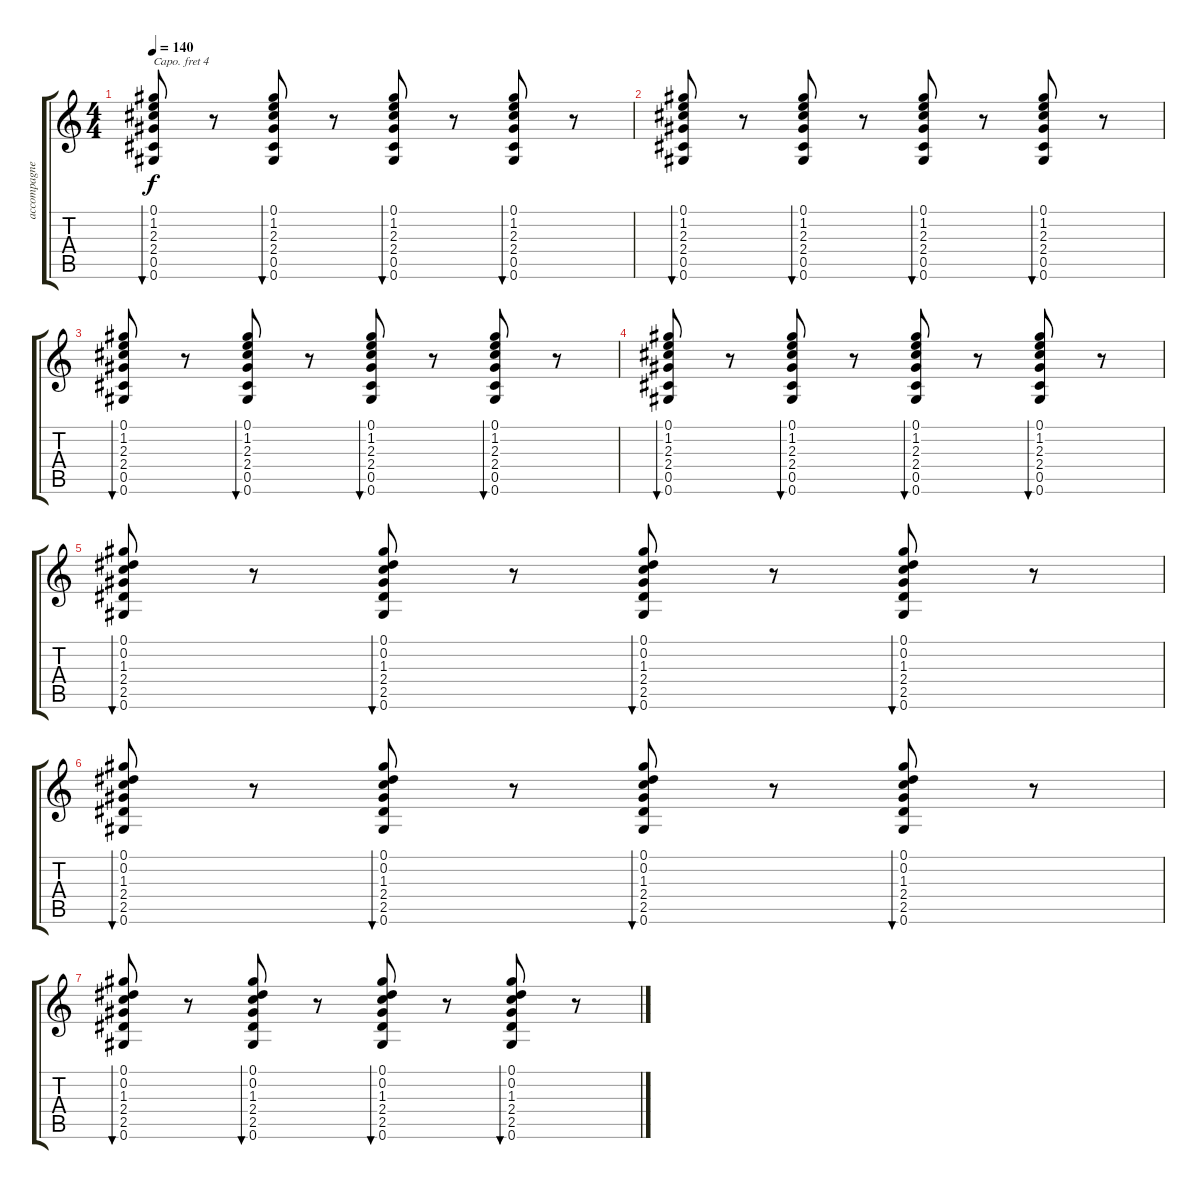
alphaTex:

\track ("accompagnement" "accompagne") {instrument acousticguitarnylon}
\staff {score tabs}
\capo 4
\tuning (E4 B3 G3 D3 A2 E2) {hide}
\ts (4 4)
\tempo 140
\clef g2
\ks c
(0.1 1.2 2.3 2.4 0.5 0.6).8{bu 30 dy f} r.8 (0.1 1.2 2.3 2.4 0.5 0.6).8{bu 30} r.8 (0.1 1.2 2.3 2.4 0.5 0.6).8{bu 30} r.8 (0.1 1.2 2.3 2.4 0.5 0.6).8{bu 30} r.8 |
(0.1 1.2 2.3 2.4 0.5 0.6).8{bu 30} r.8 (0.1 1.2 2.3 2.4 0.5 0.6).8{bu 30} r.8 (0.1 1.2 2.3 2.4 0.5 0.6).8{bu 30} r.8 (0.1 1.2 2.3 2.4 0.5 0.6).8{bu 30} r.8 |
(0.1 1.2 2.3 2.4 0.5 0.6).8{bu 30} r.8 (0.1 1.2 2.3 2.4 0.5 0.6).8{bu 30} r.8 (0.1 1.2 2.3 2.4 0.5 0.6).8{bu 30} r.8 (0.1 1.2 2.3 2.4 0.5 0.6).8{bu 30} r.8 |
(0.1 1.2 2.3 2.4 0.5 0.6).8{bu 30} r.8 (0.1 1.2 2.3 2.4 0.5 0.6).8{bu 30} r.8 (0.1 1.2 2.3 2.4 0.5 0.6).8{bu 30} r.8 (0.1 1.2 2.3 2.4 0.5 0.6).8{bu 30} r.8 |
(0.1 0.2 1.3 2.4 2.5 0.6).8{bu 30} r.8 (0.1 0.2 1.3 2.4 2.5 0.6).8{bu 30} r.8 (0.1 0.2 1.3 2.4 2.5 0.6).8{bu 30} r.8 (0.1 0.2 1.3 2.4 2.5 0.6).8{bu 30} r.8 |
(0.1 0.2 1.3 2.4 2.5 0.6).8{bu 30} r.8 (0.1 0.2 1.3 2.4 2.5 0.6).8{bu 30} r.8 (0.1 0.2 1.3 2.4 2.5 0.6).8{bu 30} r.8 (0.1 0.2 1.3 2.4 2.5 0.6).8{bu 30} r.8 |
(0.1 0.2 1.3 2.4 2.5 0.6).8{bu 30} r.8 (0.1 0.2 1.3 2.4 2.5 0.6).8{bu 30} r.8 (0.1 0.2 1.3 2.4 2.5 0.6).8{bu 30} r.8 (0.1 0.2 1.3 2.4 2.5 0.6).8{bu 30} r.8
